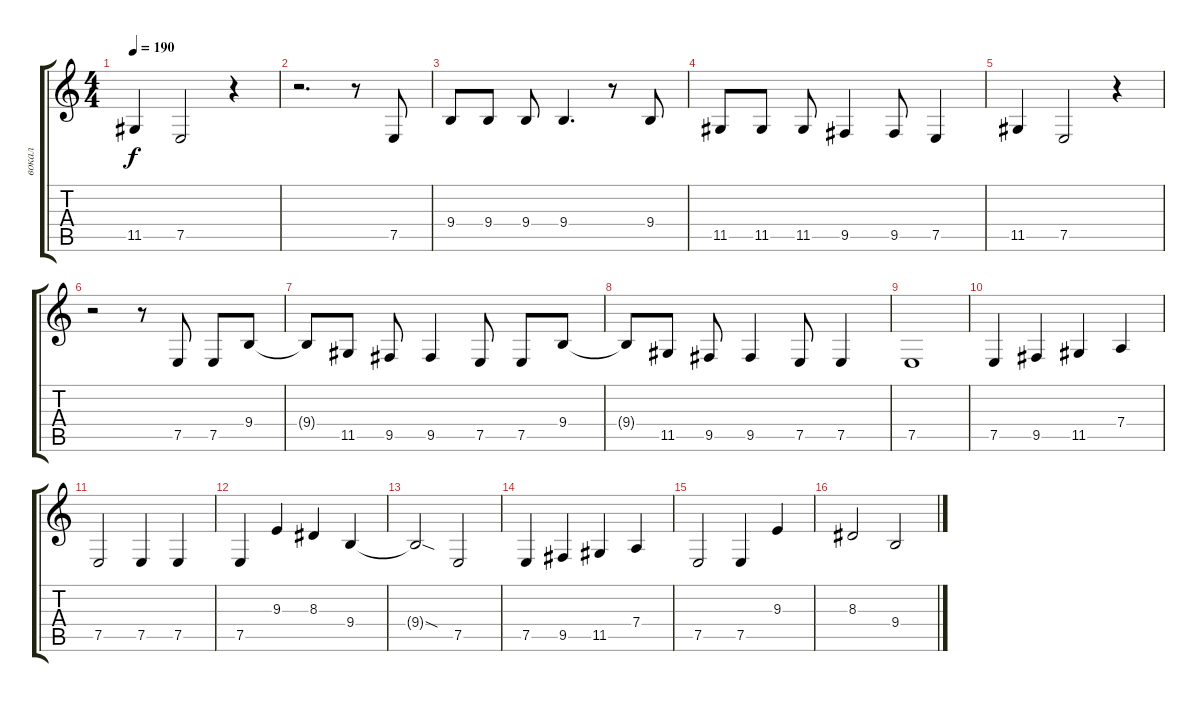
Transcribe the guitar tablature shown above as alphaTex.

\track ("вокал" "вокал") {instrument lead2sawtooth}
\staff {score tabs}
\tuning (E4 B3 G3 D3 A2 E2) {hide}
\ts (4 4)
\tempo 190
\clef g2
\ks c
11.5.4{dy f} 7.5.2 r.4 |
r.2{d} r.8 7.5.8 |
9.4.8 9.4.8 9.4.8 9.4.4{d} r.8 9.4.8 |
11.5.8 11.5.8 11.5.8 9.5.4 9.5.8 7.5.4 |
11.5.4 7.5.2 r.4 |
r.2 r.8 7.5.8 7.5.8 9.4.8 |
9.4{t}.8 11.5.8 9.5.8 9.5.4 7.5.8 7.5.8 9.4.8 |
9.4{t}.8 11.5.8 9.5.8 9.5.4 7.5.8 7.5.4 |
7.5.1 |
7.5.4 9.5.4 11.5.4 7.4.4 |
7.5.2 7.5.4 7.5.4 |
7.5.4 9.3.4 8.3.4 9.4.4 |
9.4{sod t}.2 7.5.2 |
7.5.4 9.5.4 11.5.4 7.4.4 |
7.5.2 7.5.4 9.3.4 |
8.3.2 9.4.2
